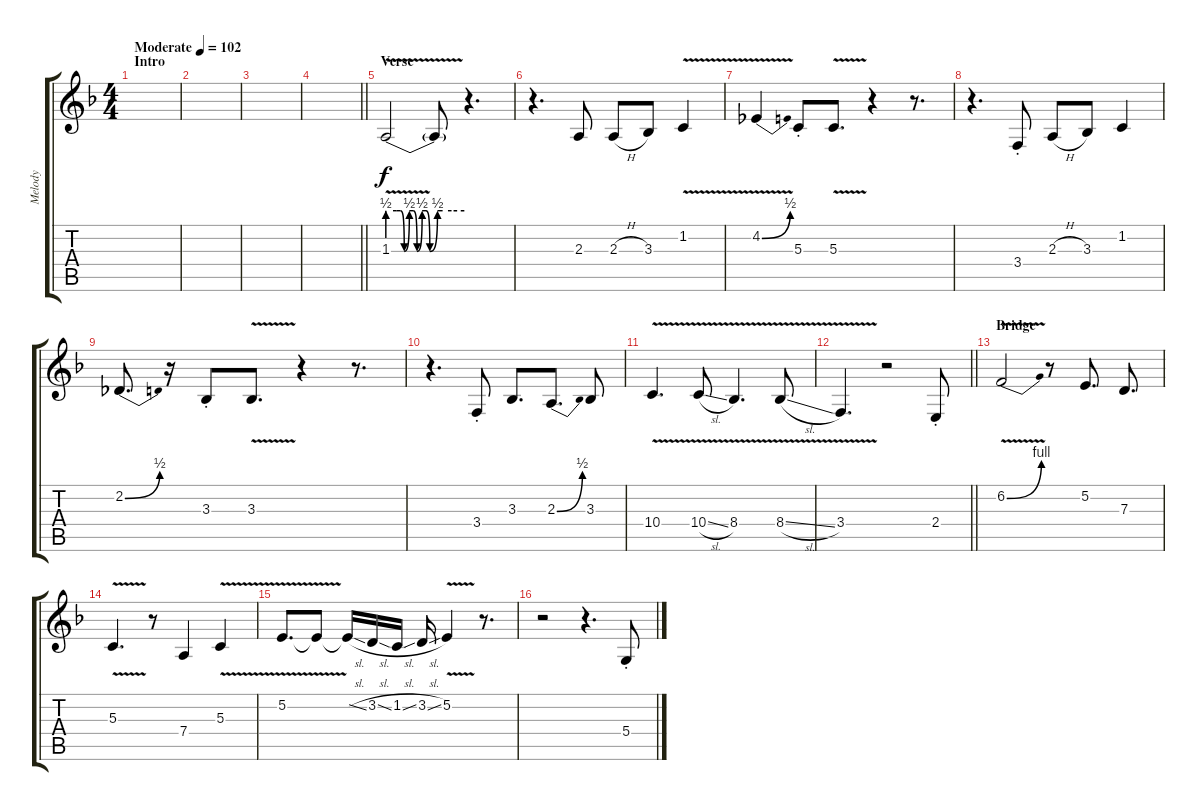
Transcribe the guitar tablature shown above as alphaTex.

\track ("Melody" "Melody") {instrument altosax bank 255}
\staff {score tabs}
\tuning (E4 B3 G3 D3 A2 E2) {hide}
\ts (4 4)
\section ("" "Intro")
\tempo (102 "Moderate")
\clef g2
\ks f
|
|
|
\barLineRight lightlight
|
\section ("" "Verse")
1.3{be (custom 0 2 7 2 10 2 13 0 17 2 20 2 23 0 27 2 30 2 33 0 39 2 43 2 50 2 60 2) v}.2 1.3{t}.8 r.4{d} |
r.4{d} 2.3.8 2.3{h}.8 3.3.8 1.2{v}.4 |
4.2{be (bend 0 0 60 2) v}.4 5.3{st}.8 5.3{v}.8{d} r.4 r.8{d} |
r.4{d} 3.4{st}.8 2.3{h}.8 3.3.8 1.2.4 |
2.2{be (bend 0 0 60 2)}.8{d} r.16 3.3{st}.8 3.3{v}.8{d} r.4 r.8{d} |
r.4{d} 3.4{st}.8 3.3.8{d} 2.3{be (bend 0 0 60 2)}.8{d} 3.3.8 |
10.4{v}.4{d} 10.4{v sl}.8 8.4{v}.4{d} 8.4{v sl}.8 |
\barLineRight lightlight
3.4{v}.4{d} r.2 2.4{st}.8 |
\section ("" "Bridge")
6.2{be (bend 0 0 60 4) v}.2 r.8 5.2.8{d} 7.3.8{d} |
5.3{v}.4{d} r.8 7.4.4 5.3{v}.4 |
5.2{v}.8{d} 5.2{t}.8 5.2{sl t}.16 3.2{sl}.16 1.2{sl}.16 3.2{sl}.16 5.2{v}.4 r.8{d} |
r.2 r.4{d} 5.4{st}.8
